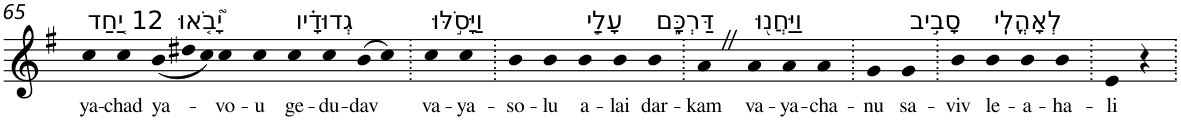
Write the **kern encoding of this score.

**kern	**text
*part1	*part1
*staff1	*staff1
*I"Piano	*
*I'Pno	*
!!LO:PB:g=z
*clefG2	*
*k[f#]	*
*G:	*
=65	=65
!LO:TX:a:t=12 יַ֤חַד	!
!	!LO:LY:b
4cc	ya-
!	!LO:LY:b
4cc	-chad
!LO:TX:a:t=יָ֘בֹ֤אוּ	!
!	!LO:LY:b
(<12b	ya-
12dd#X	.
12cc)	.
!	!LO:LY:b
4cc	-vo-
!	!LO:LY:b
4cc	-u
!LO:TX:a:t=גְדוּדָ֗יו	!
!	!LO:LY:b
4cc	ge-
!	!LO:LY:b
4cc	-du-
!	!LO:LY:b
(8b	-dav
8cc)	.
=66.	=66.
!LO:TX:a:t=וַיָּסֹ֣לּוּ	!
!	!LO:LY:b
4cc	va-
!	!LO:LY:b
4cc	-ya-
=67.	=67.
!	!LO:LY:b
4b	-so-
!	!LO:LY:b
4b	-lu
!LO:TX:a:t=עָלַ֣י	!
!	!LO:LY:b
4b	a-
!	!LO:LY:b
4b	-lai
!LO:TX:a:t=דַּרְכָּ֑ם	!
!	!LO:LY:b
4b	dar-
=68.	=68.
!	!LO:LY:b
4aZ	-kam
!LO:TX:a:t=וַיַּחֲנ֖וּ	!
!	!LO:LY:b
4a	va-
!	!LO:LY:b
4a	-ya-
!	!LO:LY:b
4a	-cha-
=69.	=69.
!	!LO:LY:b
4g	-nu
!LO:TX:a:t=סָבִ֣יב	!
!	!LO:LY:b
4g	sa-
=70.	=70.
!	!LO:LY:b
4b	-viv
!LO:TX:a:t=לְאָהֳלִֽי	!
!	!LO:LY:b
4b	le-
!	!LO:LY:b
4b	-a-
!	!LO:LY:b
4b	-ha-
=71.	=71.
!	!LO:LY:b
4e	-li
4r	.
=.	=.
*-	*-
